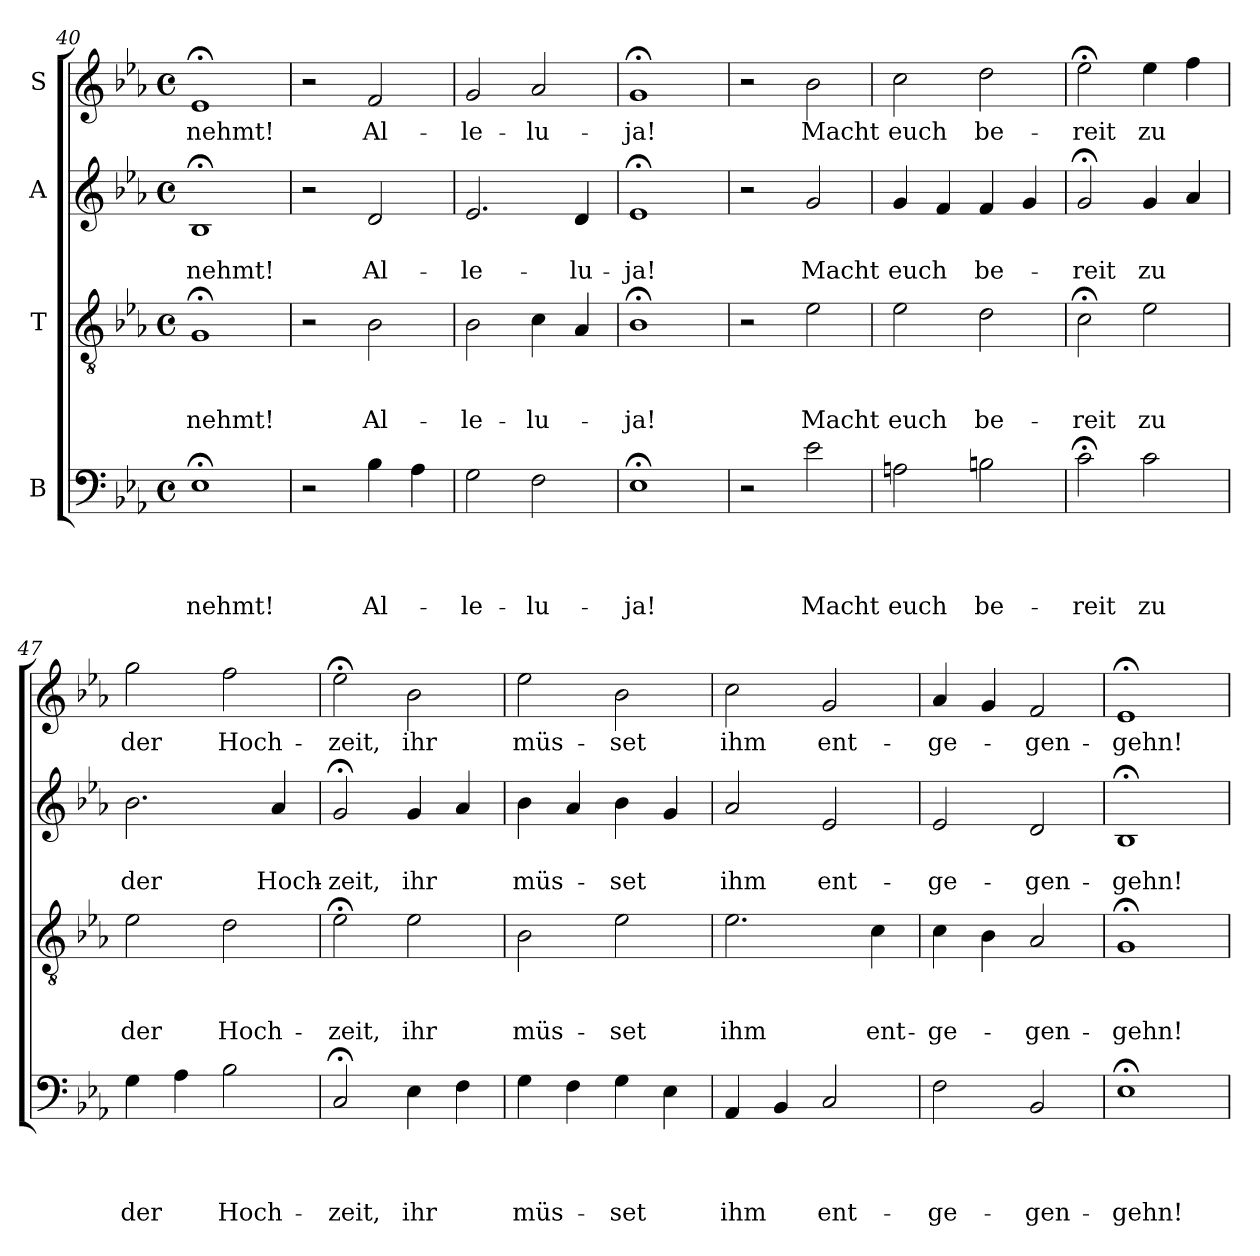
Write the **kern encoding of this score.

**kern	**text	**text	**text	**text	**kern	**text	**text	**text	**kern	**text	**text	**kern	**text
*part4	*part4	*part4	*part4	*part4	*part3	*part3	*part3	*part3	*part2	*part2	*part2	*part1	*part1
*staff4	*staff4	*staff4	*staff4	*staff4	*staff3	*staff3	*staff3	*staff3	*staff2	*staff2	*staff2	*staff1	*staff1
*I"B	*	*	*	*	*I"T	*	*	*	*I"A	*	*	*I"S	*
*clefF4	*	*	*	*	*clefGv2	*	*	*	*clefG2	*	*	*clefG2	*
*k[b-e-a-]	*	*	*	*	*k[b-e-a-]	*	*	*	*k[b-e-a-]	*	*	*k[b-e-a-]	*
*E-:	*	*	*	*	*E-:	*	*	*	*E-:	*	*	*E-:	*
*M4/4	*	*	*	*	*M4/4	*	*	*	*M4/4	*	*	*M4/4	*
*met(c)	*	*	*	*	*met(c)	*	*	*	*met(c)	*	*	*met(c)	*
=40	=40	=40	=40	=40	=40	=40	=40	=40	=40	=40	=40	=40	=40
!	!	!	!	!LO:LY:b	!	!	!	!LO:LY:b	!	!	!LO:LY:b	!	!LO:LY:b
1E-;<	.	.	.	nehmt!	1G;	.	.	nehmt!	1B-;	.	nehmt!	1e-;	nehmt!
!!LO:PB:g=z
=41	=41	=41	=41	=41	=41	=41	=41	=41	=41	=41	=41	=41	=41
2r	.	.	.	.	2r	.	.	.	2r	.	.	2r	.
!	!	!	!	!LO:LY:b	!	!	!	!LO:LY:b	!	!	!LO:LY:b	!	!LO:LY:b
4B-\	.	.	.	Al-	2B-\	.	.	Al-	2d/	.	Al-	2f/	Al-
4A-\	.	.	.	.	.	.	.	.	.	.	.	.	.
=42	=42	=42	=42	=42	=42	=42	=42	=42	=42	=42	=42	=42	=42
!	!	!	!	!LO:LY:b	!	!	!	!LO:LY:b	!	!	!LO:LY:b	!	!LO:LY:b
2G\	.	.	.	-le-	2B-\	.	.	-le-	2.e-/	.	-le-	2g/	-le-
!	!	!	!	!LO:LY:b	!	!	!	!LO:LY:b	!	!	!	!	!LO:LY:b
2F\	.	.	.	-lu-	4c\	.	.	-lu-	.	.	.	2a-/	-lu-
!	!	!	!	!	!	!	!	!	!	!	!LO:LY:b	!	!
.	.	.	.	.	4A-/	.	.	.	4d/	.	-lu-	.	.
=43	=43	=43	=43	=43	=43	=43	=43	=43	=43	=43	=43	=43	=43
!	!	!	!	!LO:LY:b	!	!	!	!LO:LY:b	!	!	!LO:LY:b	!	!LO:LY:b
1E-;<	.	.	.	-ja!	1B-;<	.	.	-ja!	1e-;	.	-ja!	1g;	-ja!
=44	=44	=44	=44	=44	=44	=44	=44	=44	=44	=44	=44	=44	=44
2r	.	.	.	.	2r	.	.	.	2r	.	.	2r	.
!	!	!	!	!LO:LY:b	!	!	!	!LO:LY:b	!	!	!LO:LY:b	!	!LO:LY:b
2e-\	.	.	.	Macht	2e-\	.	.	Macht	2g/	.	Macht	2b-\	Macht
=45	=45	=45	=45	=45	=45	=45	=45	=45	=45	=45	=45	=45	=45
!	!	!	!	!LO:LY:b	!	!	!	!LO:LY:b	!	!	!LO:LY:b	!	!LO:LY:b
2An\	.	.	.	euch	2e-\	.	.	euch	4g/	.	euch	2cc\	euch
.	.	.	.	.	.	.	.	.	4f/	.	.	.	.
!	!	!	!	!LO:LY:b	!	!	!	!LO:LY:b	!	!	!LO:LY:b	!	!LO:LY:b
2Bn\	.	.	.	be-	2d\	.	.	be-	4f/	.	be-	2dd\	be-
.	.	.	.	.	.	.	.	.	4g/	.	.	.	.
=46	=46	=46	=46	=46	=46	=46	=46	=46	=46	=46	=46	=46	=46
!	!	!	!	!LO:LY:b	!	!	!	!LO:LY:b	!	!	!LO:LY:b	!	!LO:LY:b
2c;<\	.	.	.	-reit	2c;<\	.	.	-reit	2g;/	.	-reit	2ee-;<\	-reit
!	!	!	!	!LO:LY:b	!	!	!	!LO:LY:b	!	!	!LO:LY:b	!	!LO:LY:b
2c\	.	.	.	zu	2e-\	.	.	zu	4g/	.	zu	4ee-\	zu
.	.	.	.	.	.	.	.	.	4a-/	.	.	4ff\	.
!!LO:LB:g=z
=47	=47	=47	=47	=47	=47	=47	=47	=47	=47	=47	=47	=47	=47
!	!	!	!	!LO:LY:b	!	!	!	!LO:LY:b	!	!	!LO:LY:b	!	!LO:LY:b
4G\	.	.	.	der	2e-\	.	.	der	2.b-\	.	der	2gg\	der
4A-\	.	.	.	.	.	.	.	.	.	.	.	.	.
!	!	!	!	!LO:LY:b	!	!	!	!LO:LY:b	!	!	!	!	!LO:LY:b
2B-\	.	.	.	Hoch-	2d\	.	.	Hoch-	.	.	.	2ff\	Hoch-
!	!	!	!	!	!	!	!	!	!	!	!LO:LY:b	!	!
.	.	.	.	.	.	.	.	.	4a-/	.	Hoch-	.	.
=48	=48	=48	=48	=48	=48	=48	=48	=48	=48	=48	=48	=48	=48
!	!	!	!	!LO:LY:b	!	!	!	!LO:LY:b	!	!	!LO:LY:b	!	!LO:LY:b
2C;/	.	.	.	-zeit,	2e-;<\	.	.	-zeit,	2g;/	.	-zeit,	2ee-;<\	-zeit,
!	!	!	!	!LO:LY:b	!	!	!	!LO:LY:b	!	!	!LO:LY:b	!	!LO:LY:b
4E-\	.	.	.	ihr	2e-\	.	.	ihr	4g/	.	ihr	2b-\	ihr
4F\	.	.	.	.	.	.	.	.	4a-/	.	.	.	.
=49	=49	=49	=49	=49	=49	=49	=49	=49	=49	=49	=49	=49	=49
!	!	!	!	!LO:LY:b	!	!	!	!LO:LY:b	!	!	!LO:LY:b	!	!LO:LY:b
4G\	.	.	.	müs-	2B-\	.	.	müs-	4b-\	.	müs-	2ee-\	müs-
4F\	.	.	.	.	.	.	.	.	4a-/	.	.	.	.
!	!	!	!	!LO:LY:b	!	!	!	!LO:LY:b	!	!	!LO:LY:b	!	!LO:LY:b
4G\	.	.	.	-set	2e-\	.	.	-set	4b-\	.	-set	2b-\	-set
4E-\	.	.	.	.	.	.	.	.	4g/	.	.	.	.
=50	=50	=50	=50	=50	=50	=50	=50	=50	=50	=50	=50	=50	=50
!	!	!	!	!LO:LY:b	!	!	!	!LO:LY:b	!	!	!LO:LY:b	!	!LO:LY:b
4AA-/	.	.	.	ihm	2.e-\	.	.	ihm	2a-/	.	ihm	2cc\	ihm
4BB-/	.	.	.	.	.	.	.	.	.	.	.	.	.
!	!	!	!	!LO:LY:b	!	!	!	!	!	!	!LO:LY:b	!	!LO:LY:b
2C/	.	.	.	ent-	.	.	.	.	2e-/	.	ent-	2g/	ent-
!	!	!	!	!	!	!	!	!LO:LY:b	!	!	!	!	!
.	.	.	.	.	4c\	.	.	ent-	.	.	.	.	.
=51	=51	=51	=51	=51	=51	=51	=51	=51	=51	=51	=51	=51	=51
!	!	!	!	!LO:LY:b	!	!	!	!LO:LY:b	!	!	!LO:LY:b	!	!LO:LY:b
2F\	.	.	.	-ge-	4c\	.	.	-ge-	2e-/	.	-ge-	4a-/	-ge-
.	.	.	.	.	4B-\	.	.	.	.	.	.	4g/	.
!	!	!	!	!LO:LY:b	!	!	!	!LO:LY:b	!	!	!LO:LY:b	!	!LO:LY:b
2BB-/	.	.	.	-gen-	2A-/	.	.	-gen-	2d/	.	-gen-	2f/	-gen-
=52	=52	=52	=52	=52	=52	=52	=52	=52	=52	=52	=52	=52	=52
!	!	!	!	!LO:LY:b	!	!	!	!LO:LY:b	!	!	!LO:LY:b	!	!LO:LY:b
1E-;<	.	.	.	-gehn!	1G;	.	.	-gehn!	1B-;	.	-gehn!	1e-;	-gehn!
=	=	=	=	=	=	=	=	=	=	=	=	=	=
*-	*-	*-	*-	*-	*-	*-	*-	*-	*-	*-	*-	*-	*-
